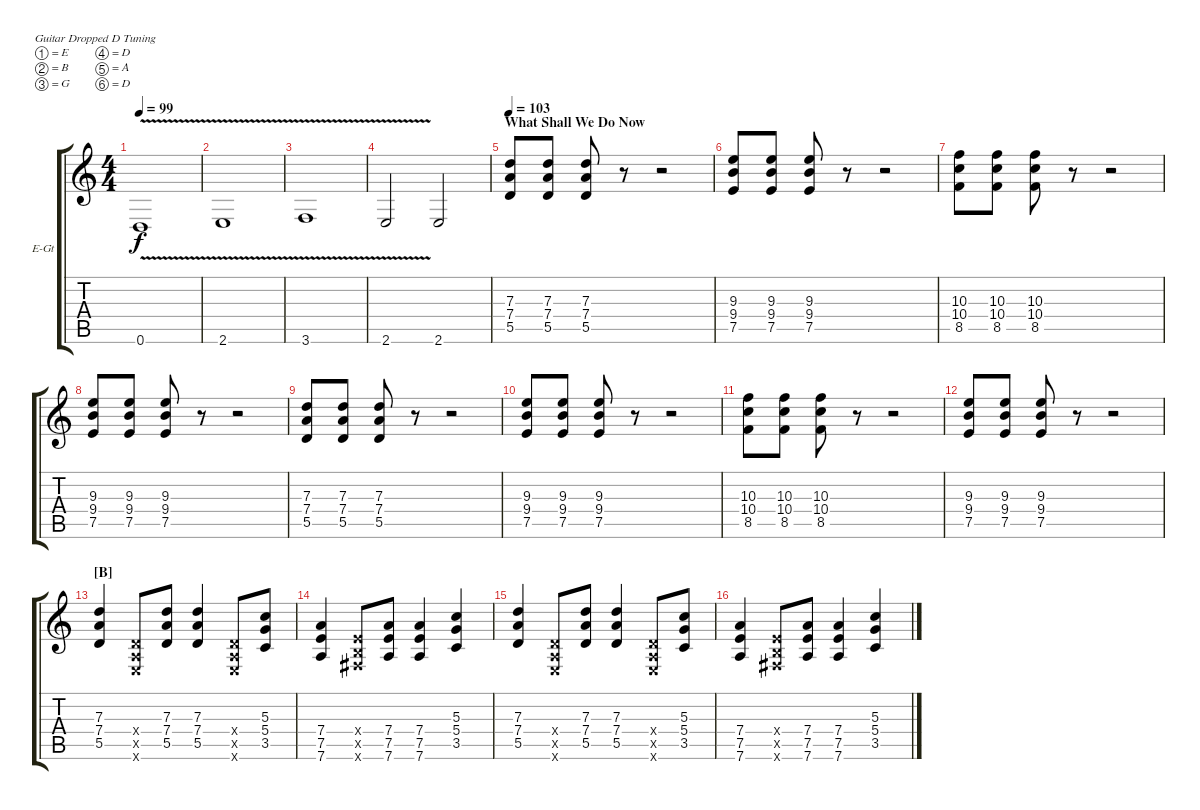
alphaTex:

\bracketExtendMode groupsimilarinstruments
\firstSystemTrackNameOrientation horizontal
\otherSystemsTrackNameOrientation horizontal
\track ("Guitar (White)" "E-Gt") {instrument electricguitarclean}
\staff {score tabs}
\tuning (E4 B3 G3 D3 A2 D2)
\ts (4 4)
\tempo 99
\clef g2
\ks c
0.6{v}.1{dy f} |
2.6{v}.1 |
3.6{v}.1 |
2.6{v}.2 2.6.2 |
\section ("" "What Shall We Do Now")
\tempo 103
(5.5 7.4 7.3).8 (5.5 7.4 7.3).8 (5.5 7.4 7.3).8 r.8 r.2 |
(7.5 9.4 9.3).8 (7.5 9.4 9.3).8 (7.5 9.4 9.3).8 r.8 r.2 |
(8.5 10.4 10.3).8 (8.5 10.4 10.3).8 (8.5 10.4 10.3).8 r.8 r.2 |
(7.5 9.4 9.3).8 (7.5 9.4 9.3).8 (7.5 9.4 9.3).8 r.8 r.2 |
(5.5 7.4 7.3).8 (5.5 7.4 7.3).8 (5.5 7.4 7.3).8 r.8 r.2 |
(7.5 9.4 9.3).8 (7.5 9.4 9.3).8 (7.5 9.4 9.3).8 r.8 r.2 |
(8.5 10.4 10.3).8 (8.5 10.4 10.3).8 (8.5 10.4 10.3).8 r.8 r.2 |
(7.5 9.4 9.3).8 (7.5 9.4 9.3).8 (7.5 9.4 9.3).8 r.8 r.2 |
\section ("B" "")
(5.5 7.4 7.3).4 (2.6{x} 0.5{x} 0.4{x}).8 (5.5 7.4 7.3).8 (5.5 7.4 7.3).4 (2.6{x} 0.5{x} 0.4{x}).8 (3.5 5.4 5.3).8 |
(7.5 7.4 7.6).4 (4.6{x} 2.5{x} 2.4{x}).8 (7.5 7.4 7.6).8 (7.5 7.4 7.6).4 (3.5 5.4 5.3).4 |
(5.5 7.4 7.3).4 (2.6{x} 0.5{x} 0.4{x}).8 (5.5 7.4 7.3).8 (5.5 7.4 7.3).4 (2.6{x} 0.5{x} 0.4{x}).8 (3.5 5.4 5.3).8 |
(7.5 7.4 7.6).4 (4.6{x} 2.5{x} 2.4{x}).8 (7.5 7.4 7.6).8 (7.5 7.4 7.6).4 (3.5 5.4 5.3).4
